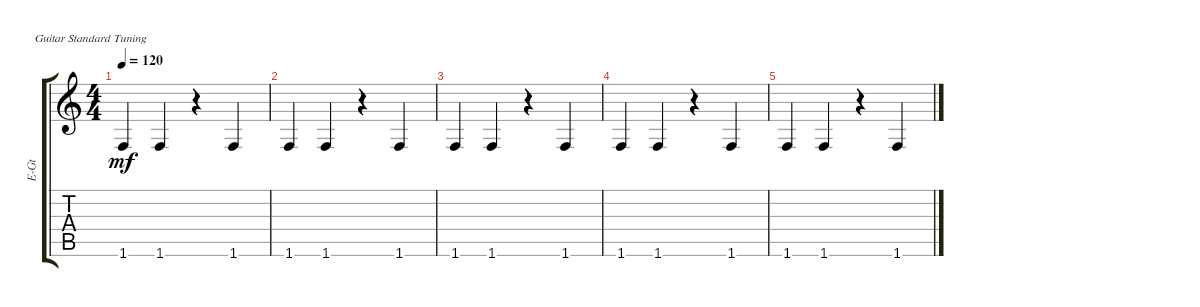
\defaultSystemsLayout 4
\bracketExtendMode groupsimilarinstruments
\otherSystemsTrackNameOrientation horizontal
\track ("Electric Guitar" "E-Gt") {instrument electricguitarclean}
\staff {score tabs}
\tuning (E4 B3 G3 D3 A2 E2)
\ts (4 4)
\tempo 120
\clef g2
\scale
0.485477
\ks c
1.6.4{dy mf instrument electricguitarclean beam Up} 1.6.4{beam Up} r.4{beam Up} 1.6.4{beam Up} |
\scale
0.257261 1.6.4{beam Up} 1.6.4{beam Up} r.4{beam Up} 1.6.4{beam Up} |
\scale
0.257261 1.6.4{beam Up} 1.6.4{beam Up} r.4{beam Up} 1.6.4{beam Up} |
1.6.4{beam Up} 1.6.4{beam Up} r.4{beam Up} 1.6.4{beam Up} |
1.6.4{beam Up} 1.6.4{beam Up} r.4{beam Up} 1.6.4{beam Up}
